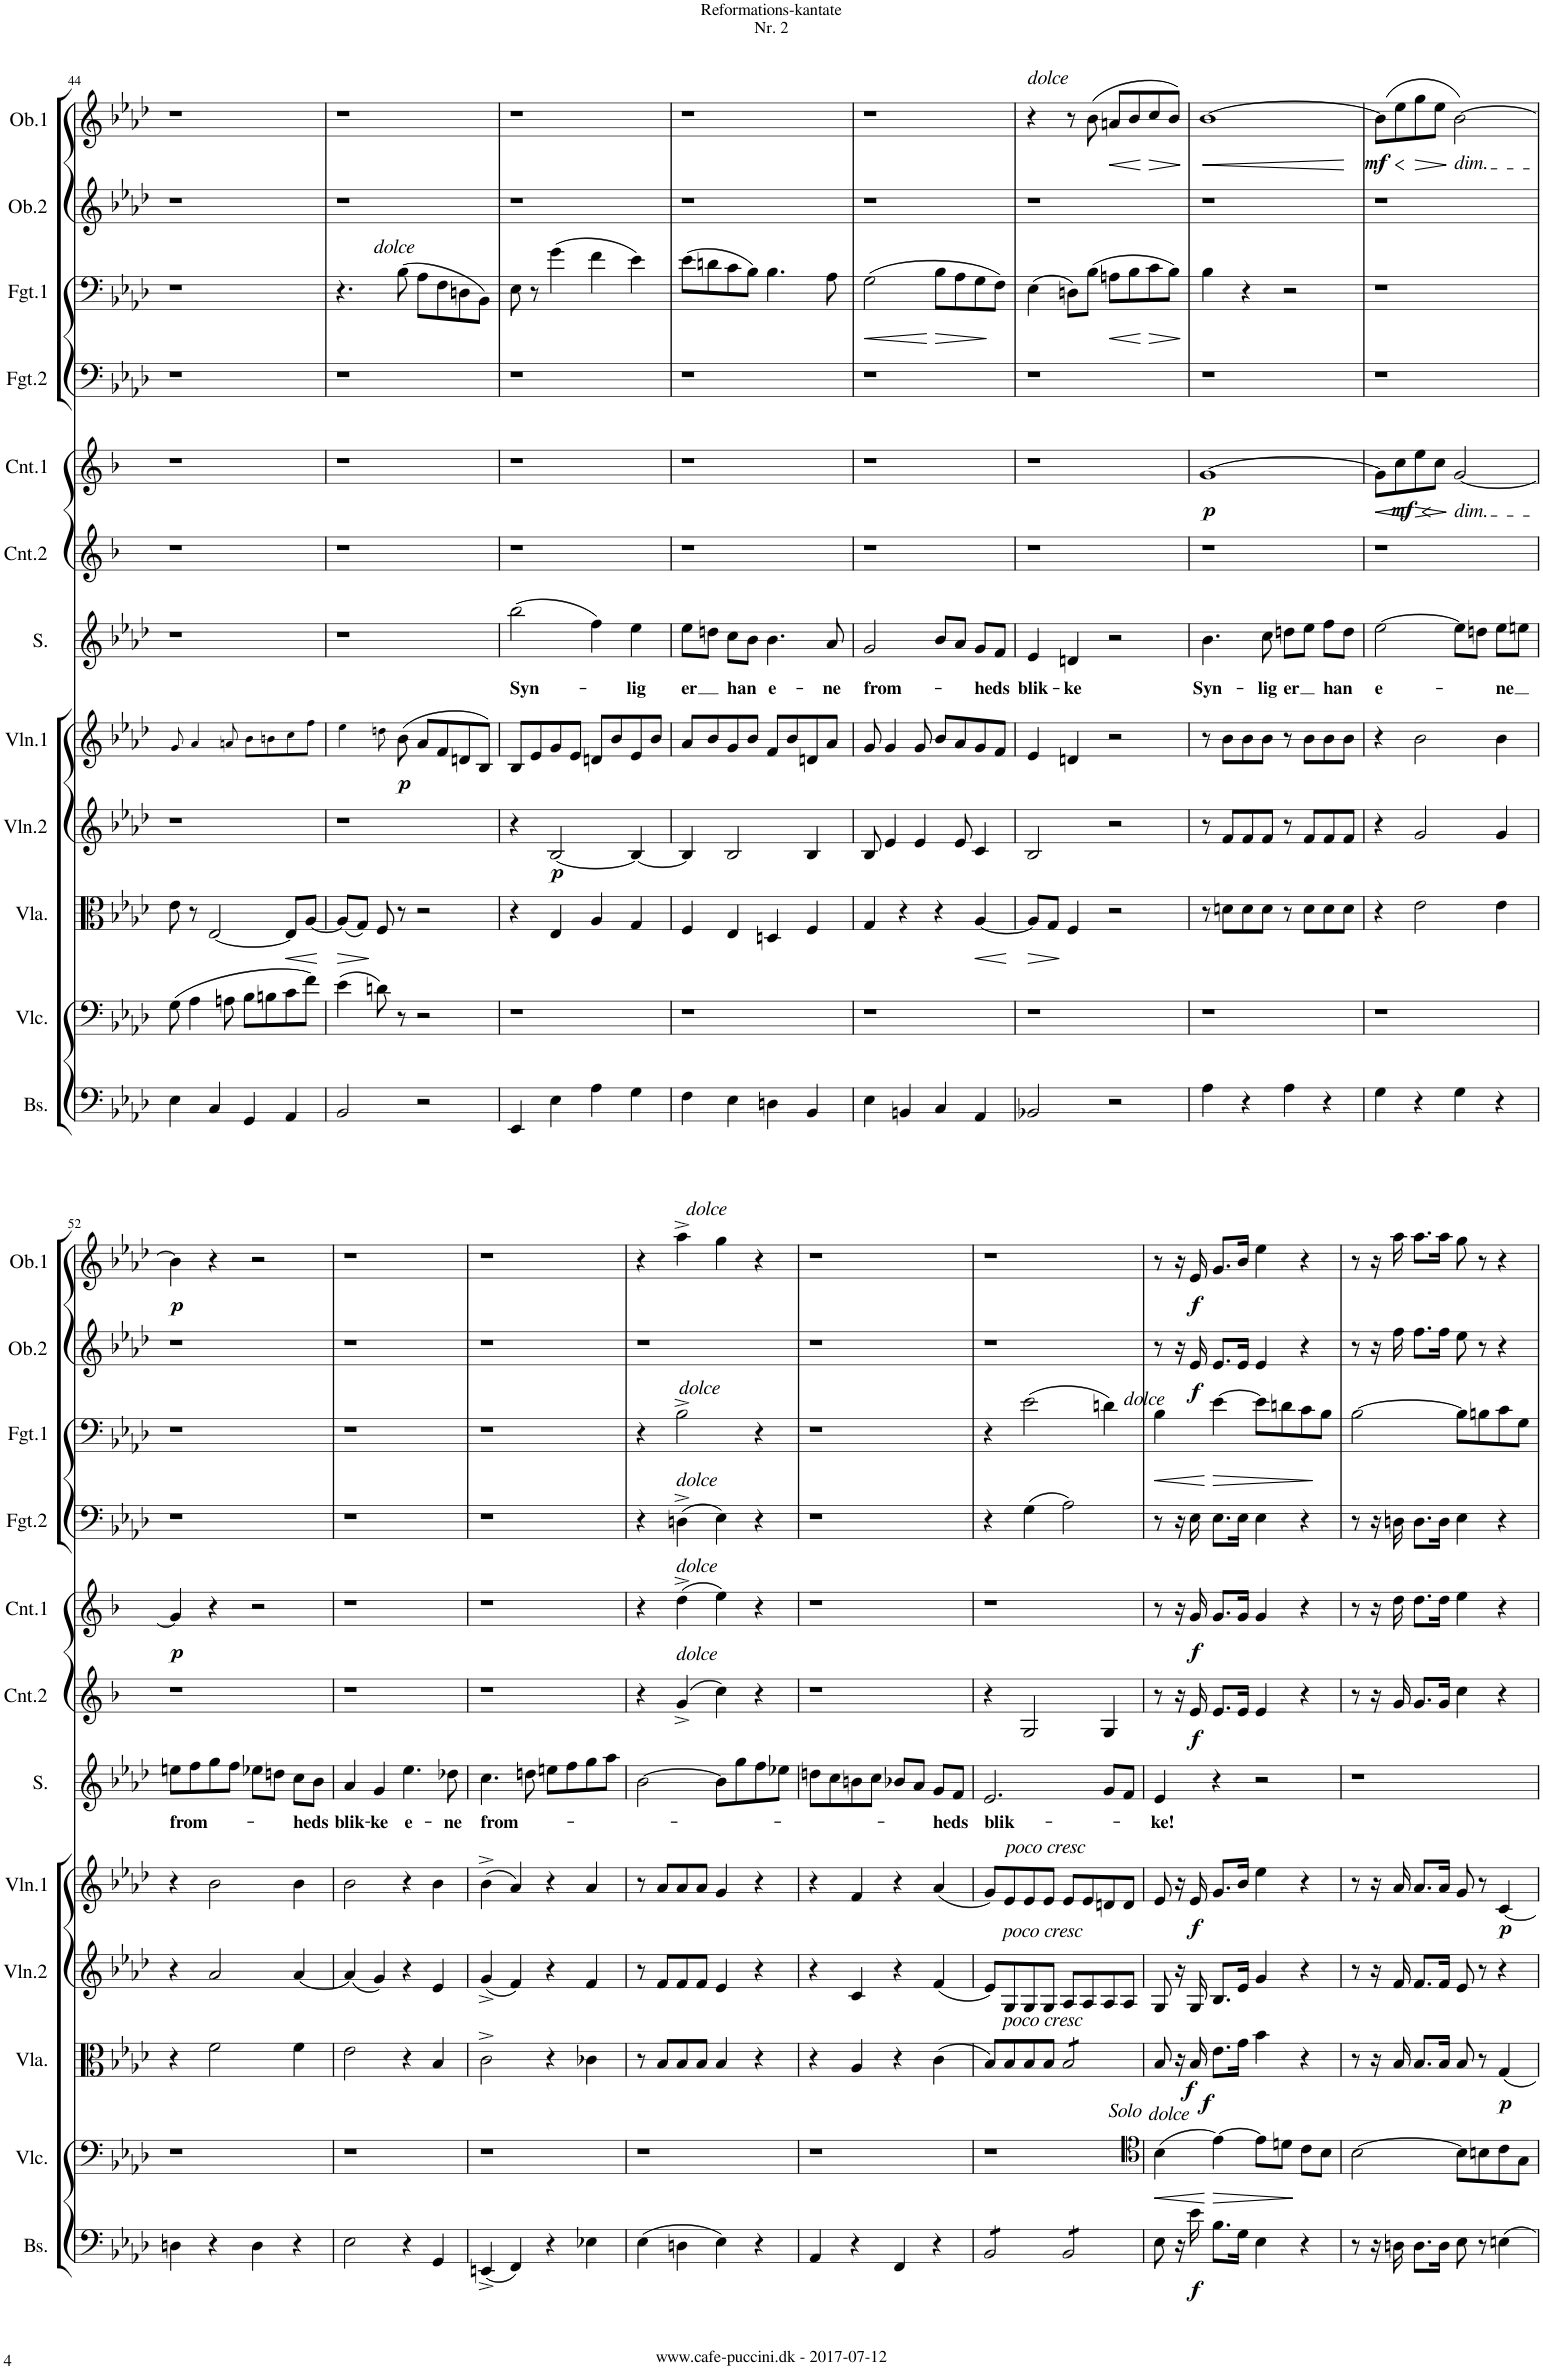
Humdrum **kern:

**kern	**dynam	**kern	**dynam	**kern	**dynam	**kern	**dynam	**kern	**dynam	**kern	**kern	**dynam	**kern	**text	**kern	**dynam	**kern	**dynam	**kern	**kern	**dynam	**kern	**dynam	**kern	**dynam
*part13	*part13	*part12	*part12	*part11	*part11	*part10	*part10	*part9	*part9	*part8	*part8	*part8	*part7	*part7	*part6	*part6	*part5	*part5	*part4	*part3	*part3	*part2	*part2	*part1	*part1
*staff14	*staff14	*staff13	*staff13	*staff12	*staff12	*staff11	*staff11	*staff10	*staff10	*staff9	*staff8	*staff8/9	*staff7	*staff7	*staff6	*staff6	*staff5	*staff5	*staff4	*staff3	*staff3	*staff2	*staff2	*staff1	*staff1
*I"Basso	*	*I"Violoncello	*	*I"Viola	*	*I"Violino 2	*	*I"Violino 1	*	*I"Piano	*	*	*I"Soprano	*	*I"Corno 2 (Eb)	*	*I"Corno 1 (Eb)	*	*I"Fagotto 2	*I"Fagotto 1	*	*I"Oboe 2	*	*I"Oboe 1	*
*I'Bs.	*	*I'Vlc.	*	*I'Vla.	*	*I'Vln.2	*	*I'Vln.1	*	*I'Pno.	*	*	*I'S.	*	*	*	*	*	*I'Fgt.2	*I'Fgt.1	*	*I'Ob.2	*	*I'Ob.1	*
!!LO:PB:g=z
*clefF4	*	*clefF4	*	*clefC3	*	*clefG2	*	*clefG2	*	*clefF4	*clefG2	*	*clefG2	*	*clefG2	*	*clefG2	*	*clefF4	*clefF4	*	*clefG2	*	*clefG2	*
*Trd7c12	*	*	*	*	*	*	*	*	*	*	*	*	*	*	*Trd-2c-3	*	*Trd-2c-3	*	*	*	*	*	*	*	*
*k[b-e-a-d-]	*	*k[b-e-a-d-]	*	*k[b-e-a-d-]	*	*k[b-e-a-d-]	*	*k[b-e-a-d-]	*	*k[b-e-a-d-]	*k[b-e-a-d-]	*	*k[b-e-a-d-]	*	*k[b-]	*	*k[b-]	*	*k[b-e-a-d-]	*k[b-e-a-d-]	*	*k[b-e-a-d-]	*	*k[b-e-a-d-]	*
*A-:	*	*A-:	*	*A-:	*	*A-:	*	*A-:	*	*A-:	*A-:	*	*A-:	*	*F:	*	*F:	*	*A-:	*A-:	*	*A-:	*	*A-:	*
*M4/4	*	*M4/4	*	*M4/4	*	*M4/4	*	*M4/4	*	*M4/4	*M4/4	*	*M4/4	*	*M4/4	*	*M4/4	*	*M4/4	*M4/4	*	*M4/4	*	*M4/4	*
*met(c)	*	*met(c)	*	*met(c)	*	*met(c)	*	*met(c)	*	*met(c)	*met(c)	*	*met(c)	*	*met(c)	*	*met(c)	*	*met(c)	*met(c)	*	*met(c)	*	*met(c)	*
=44	=44	=44	=44	=44	=44	=44	=44	=44	=44	=44	=44	=44	=44	=44	=44	=44	=44	=44	=44	=44	=44	=44	=44	=44	=44
*	*	*	*	*	*	*	*	*	*	*^	*^	*	*	*	*	*	*	*	*	*	*	*	*	*	*
4E-\	.	(8G\	.	8e-\	.	1r	.	8g/	.	4r	8E-	8g	8e-	.	1r	.	1r	.	1r	.	1r	1r	.	1r	.	1r	.
.	.	4A-\	.	8r	.	.	.	4a-/	.	.	8r	4a-	2..ryy	.	.	.	.	.	.	.	.	.	.	.	.	.	.
4C/	.	.	.	[2E-/	.	.	.	.	.	2e-	4c	.	.	.	.	.	.	.	.	.	.	.	.	.	.	.	.
.	.	8An\	.	.	.	.	.	8an/	.	.	.	8an	.	.	.	.	.	.	.	.	.	.	.	.	.	.	.
4GG/	.	8B-\L	.	.	.	.	.	8b-\L	.	.	4G	8b-L	.	.	.	.	.	.	.	.	.	.	.	.	.	.	.
.	.	8Bn\	.	.	.	.	.	8bn\	.	.	.	8bn	.	.	.	.	.	.	.	.	.	.	.	.	.	.	.
!	!	!	!	!	!LO:HP:b	!	!	!	!	!	!	!	!	!	!	!	!	!	!	!	!	!	!	!	!	!	!
4AA-/	.	8c\	.	8E-/L]	<	.	.	8cc\	.	8e-L	4A-	8cc	.	.	.	.	.	.	.	.	.	.	.	.	.	.	.
.	.	8f\J)	.	[8A-/J	.	.	.	8ff\J	.	8cJ	.	[8a 8ffJ	.	.	.	.	.	.	.	.	.	.	.	.	.	.	.
*	*	*	*	*	*	*	*	*	*	*v	*v	*	*	*	*	*	*	*	*	*	*	*	*	*	*	*	*
*	*	*	*	*	*	*	*	*	*	*	*v	*v	*	*	*	*	*	*	*	*	*	*	*	*	*	*
.	.	.	.	.	[	.	.	.	.	.	.	.	.	.	.	.	.	.	.	.	.	.	.	.	.
=45	=45	=45	=45	=45	=45	=45	=45	=45	=45	=45	=45	=45	=45	=45	=45	=45	=45	=45	=45	=45	=45	=45	=45	=45	=45
!	!	!	!	!	!LO:HP:b	!	!	!	!	!	!	!	!	!	!	!	!	!	!	!	!	!	!	!	!
*	*	*	*	*	*	*	*	*	*	*^	*^	*	*	*	*	*	*	*	*	*	*	*	*	*	*
2BB-/	.	(4e-\	.	(8A-/L]	>	1r	.	4ee-\	.	2B-	2B-	4ee-	8aL]	.	1r	.	1r	.	1r	.	1r	4.r	.	1r	.	1r	.
.	.	.	.	8G/J)	.	.	.	.	.	.	.	.	8gJ	.	.	.	.	.	.	.	.	.	.	.	.	.	.
.	.	8dn\)	.	8F/	]	.	.	8ddn\	.	.	.	8ddnL	8f	.	.	.	.	.	.	.	.	.	.	.	.	.	.
!	!	!	!	!	!	!	!	!	!	!	!	!	!	!	!	!	!	!	!	!	!	!LO:TX:a:i:t=dolce	!	!	!	!	!
!	!	!	!	!	!	!	!	!	!LO:DY:b	!	!	!	!	!	!	!	!	!	!	!	!	!	!	!	!	!	!
.	.	8r	.	8r	.	.	.	(8b-\	p	.	.	8b-J	2ryy	.	.	.	.	.	.	.	.	(8B-\	.	.	.	.	.
2r	.	2r	.	2r	.	.	.	8a-/L	.	2r	2ryy	8a-XL	.	.	.	.	.	.	.	.	.	8A-\L	.	.	.	.	.
.	.	.	.	.	.	.	.	8f/	.	.	.	8f	.	.	.	.	.	.	.	.	.	8F\	.	.	.	.	.
.	.	.	.	.	.	.	.	8dn/	.	.	.	8dn	.	.	.	.	.	.	.	.	.	8Dn\	.	.	.	.	.
.	.	.	.	.	.	.	.	8B-/J)	.	.	.	8B-J	8ryy	.	.	.	.	.	.	.	.	8BB-\J)	.	.	.	.	.
=46	=46	=46	=46	=46	=46	=46	=46	=46	=46	=46	=46	=46	=46	=46	=46	=46	=46	=46	=46	=46	=46	=46	=46	=46	=46	=46	=46
!	!	!	!	!	!	!	!	!	!	!	!	!	!	!	!	!LO:LY:b	!	!	!	!	!	!	!	!	!	!	!
*	*	*	*	*	*	*	*	*	*	*	*	*v	*v	*	*	*	*	*	*	*	*	*	*	*	*	*	*
4EE-/	.	1r	.	4r	.	4r	.	8B-/L	.	4r	4EE-	8B-L	.	(2bb-\	Syn-	1r	.	1r	.	1r	8E-\	.	1r	.	1r	.
.	.	.	.	.	.	.	.	8e-/	.	.	.	8e-	.	.	.	.	.	.	.	.	8r	.	.	.	.	.
!	!	!	!	!	!	!	!LO:DY:b	!	!	!	!	!	!	!	!	!	!	!	!	!	!	!	!	!	!	!
4E-\	.	.	.	4E-/	.	[2B-/	p	8g/	.	2B-	4E-	8g	.	.	.	.	.	.	.	.	(4g\	.	.	.	.	.
.	.	.	.	.	.	.	.	8e-/J	.	.	.	8e-J	.	.	.	.	.	.	.	.	.	.	.	.	.	.
4A-\	.	.	.	4A-/	.	.	.	8dn/L	.	.	4A-	8dnL	.	4ff\)	.	.	.	.	.	.	4f\	.	.	.	.	.
.	.	.	.	.	.	.	.	8b-/	.	.	.	8b-	.	.	.	.	.	.	.	.	.	.	.	.	.	.
!	!	!	!	!	!	!	!	!	!	!	!	!	!	!	!LO:LY:b	!	!	!	!	!	!	!	!	!	!	!
4G\	.	.	.	4G/	.	4B-/_	.	8e-/	.	[4B-	4G	8e-	.	4ee-\	-lig	.	.	.	.	.	4e-\)	.	.	.	.	.
.	.	.	.	.	.	.	.	8b-/J	.	.	.	8b-J	.	.	.	.	.	.	.	.	.	.	.	.	.	.
=47	=47	=47	=47	=47	=47	=47	=47	=47	=47	=47	=47	=47	=47	=47	=47	=47	=47	=47	=47	=47	=47	=47	=47	=47	=47	=47
!	!	!	!	!	!	!	!	!	!	!	!	!	!	!	!LO:LY:b	!	!	!	!	!	!	!	!	!	!	!
4F\	.	1r	.	4F/	.	4B-/]	.	8a-/L	.	4B-]	4F	8a-L	.	8ee-\L	er	1r	.	1r	.	1r	(8e-\L	.	1r	.	1r	.
.	.	.	.	.	.	.	.	8b-/	.	.	.	8b-	.	8ddn\J	.	.	.	.	.	.	8dn\	.	.	.	.	.
!	!	!	!	!	!	!	!	!	!	!	!	!	!	!	!LO:LY:b	!	!	!	!	!	!	!	!	!	!	!
4E-\	.	.	.	4E-/	.	2B-/	.	8g/	.	2B-	4E-	8g	.	8cc\L	han	.	.	.	.	.	8c\	.	.	.	.	.
.	.	.	.	.	.	.	.	8b-/J	.	.	.	8b-J	.	8b-\J	.	.	.	.	.	.	8B-\J)	.	.	.	.	.
!	!	!	!	!	!	!	!	!	!	!	!	!	!	!	!LO:LY:b	!	!	!	!	!	!	!	!	!	!	!
4Dn\	.	.	.	4Dn/	.	.	.	8f/L	.	.	4Dn	8fL	.	4.b-\	e-	.	.	.	.	.	4.B-\	.	.	.	.	.
.	.	.	.	.	.	.	.	8b-/	.	.	.	8b-	.	.	.	.	.	.	.	.	.	.	.	.	.	.
4BB-/	.	.	.	4F/	.	4B-/	.	8dn/	.	4B-	4BB-	8dn	.	.	.	.	.	.	.	.	.	.	.	.	.	.
!	!	!	!	!	!	!	!	!	!	!	!	!	!	!	!LO:LY:b	!	!	!	!	!	!	!	!	!	!	!
.	.	.	.	.	.	.	.	8a-/J	.	.	.	8a-J	.	8a-/	-ne	.	.	.	.	.	8A-\	.	.	.	.	.
=48	=48	=48	=48	=48	=48	=48	=48	=48	=48	=48	=48	=48	=48	=48	=48	=48	=48	=48	=48	=48	=48	=48	=48	=48	=48	=48
*	*	*	*	*	*	*	*	*	*	*	*	*^	*	*	*	*	*	*	*	*	*	*	*	*	*	*
!	!	!	!	!	!	!	!	!	!	!	!	!	!	!	!	!LO:LY:b	!	!	!	!	!	!	!LO:HP:b	!	!	!	!
4E-\	.	1r	.	4G/	.	8B-/	.	8g/	.	8E- 8B-	2.ryy	8e- 8g	2ryy	.	2g/	from-	1r	.	1r	.	1r	(2G\	<	1r	.	1r	.
.	.	.	.	.	.	4e-/	.	4g/	.	8r	.	4e- 4g	.	.	.	.	.	.	.	.	.	.	.	.	.	.	.
4BBn/	.	.	.	4r	.	.	.	.	.	4BBn 4Bn	.	.	.	.	.	.	.	.	.	.	.	.	.	.	.	.	.
.	.	.	.	.	.	4e-/	.	8g/	.	.	.	8e- 8g	.	.	.	.	.	.	.	.	.	.	.	.	.	.	.
!	!	!	!	!	!	!	!	!	!	!	!	!	!	!	!	!	!	!	!	!	!	!	!LO:HP:n=1:b	!	!	!	!
4C/	.	.	.	4r	.	.	.	8b-/L	.	4C 4c	.	8b-L	4e-	.	8b-/L	.	.	.	.	.	.	8B-\L	[ >	.	.	.	.
.	.	.	.	.	.	8e-/	.	8a-/	.	.	.	8a-	.	.	8a-/J	.	.	.	.	.	.	8A-\	.	.	.	.	.
!	!	!	!	!	!LO:HP:b	!	!	!	!	!	!	!	!	!	!	!LO:LY:b	!	!	!	!	!	!	!	!	!	!	!
4AA-/	.	.	.	[4A-/	<	4c/	.	8g/	.	8r	4AA-	8g	4c	.	8g/L	-heds	.	.	.	.	.	8G\	.	.	.	.	.
.	.	.	.	.	.	.	.	8f/J	.	[8A-	.	8fJ	.	.	8f/J	.	.	.	.	.	.	8F\J)	]	.	.	.	.
*	*	*	*	*	*	*	*	*	*	*v	*v	*	*	*	*	*	*	*	*	*	*	*	*	*	*	*	*
*	*	*	*	*	*	*	*	*	*	*	*v	*v	*	*	*	*	*	*	*	*	*	*	*	*	*	*
.	.	.	.	.	[	.	.	.	.	.	.	.	.	.	.	.	.	.	.	.	.	.	.	.	.
=49	=49	=49	=49	=49	=49	=49	=49	=49	=49	=49	=49	=49	=49	=49	=49	=49	=49	=49	=49	=49	=49	=49	=49	=49	=49
!	!	!	!	!	!	!	!	!	!	!	!	!	!	!	!	!	!	!	!	!	!	!	!	!LO:TX:a:i:t=dolce	!
!	!	!	!	!	!LO:HP:b	!	!	!	!	!	!	!	!	!LO:LY:b	!	!	!	!	!	!	!	!	!	!	!
*	*	*	*	*	*	*	*	*	*	*^	*^	*	*	*	*	*	*	*	*	*	*	*	*	*	*
2BB-X/	.	1r	.	8A-/L]	>	2B-/	.	4e-/	.	8A-L]	2BB-X	4e-	2B-X	.	4e-/	blik-	1r	.	1r	.	1r	(4E-\	.	1r	.	4r	.
.	.	.	.	8G/J	.	.	.	.	.	8G	.	.	.	.	.	.	.	.	.	.	.	.	.	.	.	.	.
!	!	!	!	!	!	!	!	!	!	!	!	!	!	!	!	!LO:LY:b	!	!	!	!	!	!	!	!	!	!	!
.	.	.	.	4F/	]	.	.	4dn/	.	8F	.	8dnL	.	.	4dn/	-ke	.	.	.	.	.	8Dn\L)	.	.	.	8r	.
.	.	.	.	.	.	.	.	.	.	8B-XJ	.	8b-J	.	.	.	.	.	.	.	.	.	(8B-\J	.	.	.	(8b-\	.
!	!	!	!	!	!	!	!	!	!	!	!	!	!	!	!	!	!	!	!	!	!	!	!LO:HP:b	!	!	!	!LO:HP:b
2r	.	.	.	2r	.	2r	.	2r	.	8AnL	2ryy	8anL	2ryy	.	2r	.	.	.	.	.	.	8An\L	<	.	.	8an/L	<
.	.	.	.	.	.	.	.	.	.	8B-	.	8b-	.	.	.	.	.	.	.	.	.	8B-\	.	.	.	8b-/	.
!	!	!	!	!	!	!	!	!	!	!	!	!	!	!LO:HP:b	!	!	!	!	!	!	!	!	!LO:HP:n=1:b	!	!	!	!LO:HP:n=1:b
.	.	.	.	.	.	.	.	.	.	8c	.	8cc	.	>	.	.	.	.	.	.	.	8c\	[ >	.	.	8cc/	[ >
.	.	.	.	.	.	.	.	.	.	8B-J	.	8b-J	.	]	.	.	.	.	.	.	.	8B-\J)	.	.	.	8b-/J)	.
*	*	*	*	*	*	*	*	*	*	*v	*v	*	*	*	*	*	*	*	*	*	*	*	*	*	*	*	*
*	*	*	*	*	*	*	*	*	*	*	*v	*v	*	*	*	*	*	*	*	*	*	*	*	*	*	*
.	.	.	.	.	.	.	.	.	.	.	.	.	.	.	.	.	.	.	.	.	]	.	.	.	]
=50	=50	=50	=50	=50	=50	=50	=50	=50	=50	=50	=50	=50	=50	=50	=50	=50	=50	=50	=50	=50	=50	=50	=50	=50	=50
!	!	!	!	!	!	!	!	!	!	!	!	!	!	!LO:LY:b	!	!	!	!LO:HP:b	!	!	!	!	!	!	!LO:HP:b
!	!	!	!	!	!	!	!	!	!	!	!	!	!	!	!	!	!	!LO:DY:n=1:b	!	!	!	!	!	!	!
!	!	!	!	!	!	!	!	!	!	!	!	!	!	!	!	!	!	!LO:DY:n=2:b	!	!	!	!	!	!	!
4A-\	.	1r	.	8r	.	8r	.	8r	.	4A-X	8r	.	4.b-\	Syn-	1r	.	[1g	< p mf	1r	4B-\	.	1r	.	[1b-	<
.	.	.	.	8dn\L	.	8f/L	.	8b-\L	.	.	8dn 8f 8b-	.	.	.	.	.	.	.	.	.	.	.	.	.	.
4r	.	.	.	8d\	.	8f/	.	8b-\	.	4r	8d 8f 8b-L	.	.	.	.	.	.	.	.	4r	.	.	.	.	.
!	!	!	!	!	!	!	!	!	!	!	!	!	!	!LO:LY:b	!	!	!	!	!	!	!	!	!	!	!
.	.	.	.	8d\J	.	8f/J	.	8b-\J	.	.	8d 8f 8b-J	.	8cc\	-lig	.	.	.	.	.	.	.	.	.	.	.
!	!	!	!	!	!	!	!	!	!	!	!	!	!	!LO:LY:b	!	!	!	!	!	!	!	!	!	!	!
4A-\	.	.	.	8r	.	8r	.	8r	.	4A-	8r	.	8ddn\L	er	.	.	.	.	.	2r	.	.	.	.	.
.	.	.	.	8d\L	.	8f/L	.	8b-\L	.	.	8d 8f 8b-	.	8ee-\J	.	.	.	.	.	.	.	.	.	.	.	.
!	!	!	!	!	!	!	!	!	!	!	!	!	!	!LO:LY:b	!	!	!	!	!	!	!	!	!	!	!
4r	.	.	.	8d\	.	8f/	.	8b-\	.	4r	8d 8f 8b-L	.	8ff\L	han	.	.	.	.	.	.	.	.	.	.	.
.	.	.	.	8d\J	.	8f/J	.	8b-\J	.	.	8d 8f 8b-J	.	8dd\J	.	.	.	.	.	.	.	.	.	.	.	.
.	.	.	.	.	.	.	.	.	.	.	.	.	.	.	.	.	.	[	.	.	.	.	.	.	[
=51	=51	=51	=51	=51	=51	=51	=51	=51	=51	=51	=51	=51	=51	=51	=51	=51	=51	=51	=51	=51	=51	=51	=51	=51	=51
!	!	!	!	!	!	!	!	!	!	!	!	!LO:HP:b	!	!LO:LY:b	!	!	!	!LO:HP:b	!	!	!	!	!	!	!LO:HP:b
!	!	!	!	!	!	!	!	!	!	!	!	!	!	!	!	!	!	!	!	!	!	!	!	!	!LO:DY:n=1:b
4G\	.	1r	.	4r	.	4r	.	4r	.	8GL	4e- 4b-	<	[2ee-\	e-	1r	.	8g\L]	<	1r	1r	.	1r	.	(8b-\L]	< mf
.	.	.	.	.	.	.	.	.	.	8B-	.	.	.	.	.	.	8cc\	.	.	.	.	.	.	8ee-\	.
!	!	!	!	!	!	!	!	!	!	!	!	!	!	!	!	!	!	!LO:HP:n=1:b	!	!	!	!	!	!	!LO:HP:n=1:b
4r	.	.	.	2e-\	.	2g/	.	2b-\	.	8e-	8ggL	[	.	.	.	.	8ee\	[ >	.	.	.	.	.	8gg\	[ >
.	.	.	.	.	.	.	.	.	.	8B-J	8ee-J	.	.	.	.	.	8cc\J	.	.	.	.	.	.	8ee-\J	.
!	!	!	!	!	!	!	!	!	!	!	!	!	!	!	!	!	!	!	!	!	!	!	!	!LO:TX:b:i:t=dim.	!
!	!	!	!	!	!	!	!	!	!	!	!	!	!	!	!	!	!LO:TX:b:i:t=dim.	!	!	!	!	!	!	!	!
4G\	.	.	.	.	.	.	.	.	.	4G 4e-	4b-	.	8ee-\L]	.	.	.	[2g/	]	.	.	.	.	.	[2b-\)	]
.	.	.	.	.	.	.	.	.	.	.	.	.	8ddn\J	.	.	.	.	.	.	.	.	.	.	.	.
!	!	!	!	!	!	!	!	!	!	!	!	!	!	!LO:LY:b	!	!	!	!	!	!	!	!	!	!	!
4r	.	.	.	4e-\	.	4g/	.	4b-\	.	4r	4b-	.	8ee-\L	-ne	.	.	.	.	.	.	.	.	.	.	.
.	.	.	.	.	.	.	.	.	.	.	.	.	8een\J	.	.	.	.	.	.	.	.	.	.	.	.
!!LO:LB:g=z
=52	=52	=52	=52	=52	=52	=52	=52	=52	=52	=52	=52	=52	=52	=52	=52	=52	=52	=52	=52	=52	=52	=52	=52	=52	=52
!	!	!	!	!	!	!	!	!	!	!	!	!	!	!LO:LY:b	!	!	!	!LO:DY:b	!	!	!	!	!	!	!LO:DY:b
4Dn\	.	1r	.	4r	.	4r	.	4r	.	4Dn	4r	.	8een\L	from-	1r	.	4g/]	p	1r	1r	.	1r	.	4b-\]	p
.	.	.	.	.	.	.	.	.	.	.	.	.	8ff\	.	.	.	.	.	.	.	.	.	.	.	.
4r	.	.	.	2f\	.	2a-/	.	2b-\	.	4r	2f 2a- 2b-	.	8gg\	.	.	.	4r	.	.	.	.	.	.	4r	.
.	.	.	.	.	.	.	.	.	.	.	.	.	8ff\J	.	.	.	.	.	.	.	.	.	.	.	.
4D\	.	.	.	.	.	.	.	.	.	4D	.	.	8ee-X\L	.	.	.	2r	.	.	.	.	.	.	2r	.
.	.	.	.	.	.	.	.	.	.	.	.	.	8ddn\J	.	.	.	.	.	.	.	.	.	.	.	.
!	!	!	!	!	!	!	!	!	!	!	!	!	!	!LO:LY:b	!	!	!	!	!	!	!	!	!	!	!
4r	.	.	.	4f\	.	[4a-/	.	4b-\	.	4r	4f 4a- 4b-	.	8cc\L	-heds	.	.	.	.	.	.	.	.	.	.	.
.	.	.	.	.	.	.	.	.	.	.	.	.	8b-\J	.	.	.	.	.	.	.	.	.	.	.	.
=53	=53	=53	=53	=53	=53	=53	=53	=53	=53	=53	=53	=53	=53	=53	=53	=53	=53	=53	=53	=53	=53	=53	=53	=53	=53
*	*	*	*	*	*	*	*	*	*	*	*^	*	*	*	*	*	*	*	*	*	*	*	*	*	*
*	*	*	*	*	*	*	*	*	*	*	*	*^	*	*	*	*	*	*	*	*	*	*	*	*	*	*
!	!	!	!	!	!	!	!	!	!	!	!	!	!	!	!	!LO:LY:b	!	!	!	!	!	!	!	!	!	!	!
2E-\	.	1r	.	2e-\	.	(4a-/]	.	2b-\	.	2E-	4a-	2b-	2e-	.	4a-/	blik-	1r	.	1r	.	1r	1r	.	1r	.	1r	.
!	!	!	!	!	!	!	!	!	!	!	!	!	!	!	!	!LO:LY:b	!	!	!	!	!	!	!	!	!	!	!
.	.	.	.	.	.	4g/)	.	.	.	.	4g	.	.	.	4g/	-ke	.	.	.	.	.	.	.	.	.	.	.
!	!	!	!	!	!	!	!	!	!	!	!	!	!	!	!	!LO:LY:b	!	!	!	!	!	!	!	!	!	!	!
4r	.	.	.	4r	.	4r	.	4r	.	4r	4r	2ryy	2ryy	.	4.ee-\	e-	.	.	.	.	.	.	.	.	.	.	.
4GG/	.	.	.	4B-/	.	4e-/	.	4b-\	.	4GG	4B- 4e- 4b-	.	.	.	.	.	.	.	.	.	.	.	.	.	.	.	.
!	!	!	!	!	!	!	!	!	!	!	!	!	!	!	!	!LO:LY:b	!	!	!	!	!	!	!	!	!	!	!
.	.	.	.	.	.	.	.	.	.	.	.	.	.	.	8dd-X\	-ne	.	.	.	.	.	.	.	.	.	.	.
*	*	*	*	*	*	*	*	*	*	*	*	*v	*v	*	*	*	*	*	*	*	*	*	*	*	*	*	*
=54	=54	=54	=54	=54	=54	=54	=54	=54	=54	=54	=54	=54	=54	=54	=54	=54	=54	=54	=54	=54	=54	=54	=54	=54	=54	=54
!	!	!	!	!	!	!	!	!	!	!	!	!	!	!	!LO:LY:b	!	!	!	!	!	!	!	!	!	!	!
(4EEn^/	.	1r	.	2c^\	.	(4g^/	.	(4b-^\	.	4En	4g 4b-	2c	.	4.cc\	from-	1r	.	1r	.	1r	1r	.	1r	.	1r	.
4FF/)	.	.	.	.	.	4f/)	.	4a-/)	.	4F	4f 4a-	.	.	.	.	.	.	.	.	.	.	.	.	.	.	.
.	.	.	.	.	.	.	.	.	.	.	.	.	.	8ddn\	.	.	.	.	.	.	.	.	.	.	.	.
4r	.	.	.	4r	.	4r	.	4r	.	4r	4r	4r	.	8een\L	.	.	.	.	.	.	.	.	.	.	.	.
.	.	.	.	.	.	.	.	.	.	.	.	.	.	8ff\	.	.	.	.	.	.	.	.	.	.	.	.
4E-X\	.	.	.	4c-X\	.	4f/	.	4a-/	.	4E-X	4f 4a-	4c-X	.	8gg\	.	.	.	.	.	.	.	.	.	.	.	.
.	.	.	.	.	.	.	.	.	.	.	.	.	.	8aa-\J	.	.	.	.	.	.	.	.	.	.	.	.
*	*	*	*	*	*	*	*	*	*	*	*v	*v	*	*	*	*	*	*	*	*	*	*	*	*	*	*
=55	=55	=55	=55	=55	=55	=55	=55	=55	=55	=55	=55	=55	=55	=55	=55	=55	=55	=55	=55	=55	=55	=55	=55	=55	=55
(4E-\	.	1r	.	8r	.	8r	.	8r	.	4E-	8r	.	[2b-\	.	4r	.	4r	.	4r	4r	.	1r	.	4r	.
.	.	.	.	8B-/L	.	8f/L	.	8a-/L	.	.	8B- 8f 8a-	.	.	.	.	.	.	.	.	.	.	.	.	.	.
!	!	!	!	!	!	!	!	!	!	!	!	!	!	!	!	!	!	!	!	!	!	!	!	!LO:TX:a:i:t=dolce	!
!	!	!	!	!	!	!	!	!	!	!	!	!	!	!	!	!	!	!	!	!LO:TX:a:i:t=dolce	!	!	!	!	!
!	!	!	!	!	!	!	!	!	!	!	!	!	!	!	!	!	!	!	!LO:TX:a:i:t=dolce	!	!	!	!	!	!
!	!	!	!	!	!	!	!	!	!	!	!	!	!	!	!	!	!LO:TX:a:i:t=dolce	!	!	!	!	!	!	!	!
!	!	!	!	!	!	!	!	!	!	!	!	!	!	!	!LO:TX:a:i:t=dolce	!	!	!	!	!	!	!	!	!	!
4Dn\	.	.	.	8B-/	.	8f/	.	8a-/	.	4Dn	8B- 8f 8a-L	.	.	.	(4g^/	.	(4dd^\	.	(4Dn^\	2B-^\	.	.	.	4aa-^\	.
.	.	.	.	8B-/J	.	8f/J	.	8a-/J	.	.	8B- 8f 8a-J	.	.	.	.	.	.	.	.	.	.	.	.	.	.
4E-\)	.	.	.	4B-/	.	4e-/	.	4g/	.	4E-	4B- 4e- 4g	.	8b-\L]	.	4cc\)	.	4ee\)	.	4E-\)	.	.	.	.	4gg\	.
.	.	.	.	.	.	.	.	.	.	.	.	.	8gg\	.	.	.	.	.	.	.	.	.	.	.	.
4r	.	.	.	4r	.	4r	.	4r	.	4r	4r	.	8ff\	.	4r	.	4r	.	4r	4r	.	.	.	4r	.
.	.	.	.	.	.	.	.	.	.	.	.	.	8ee-X\J	.	.	.	.	.	.	.	.	.	.	.	.
=56	=56	=56	=56	=56	=56	=56	=56	=56	=56	=56	=56	=56	=56	=56	=56	=56	=56	=56	=56	=56	=56	=56	=56	=56	=56
4AA-/	.	1r	.	4r	.	4r	.	4r	.	4AA-	4r	.	8ddn\L	.	1r	.	1r	.	1r	1r	.	1r	.	1r	.
.	.	.	.	.	.	.	.	.	.	.	.	.	8cc\	.	.	.	.	.	.	.	.	.	.	.	.
4r	.	.	.	4A-/	.	4c/	.	4f/	.	4r	4A- 4c 4f	.	8bn\	.	.	.	.	.	.	.	.	.	.	.	.
.	.	.	.	.	.	.	.	.	.	.	.	.	8cc\J	.	.	.	.	.	.	.	.	.	.	.	.
4FF/	.	.	.	4r	.	4r	.	4r	.	4FF	4r	.	8b-X/L	.	.	.	.	.	.	.	.	.	.	.	.
.	.	.	.	.	.	.	.	.	.	.	.	.	8a-/J	.	.	.	.	.	.	.	.	.	.	.	.
!	!	!	!	!	!	!	!	!	!	!	!	!	!	!LO:LY:b	!	!	!	!	!	!	!	!	!	!	!
4r	.	.	.	(4c\	.	(4f/	.	(4a-/	.	4r	4c 4f 4a-	.	8g/L	-heds	.	.	.	.	.	.	.	.	.	.	.
.	.	.	.	.	.	.	.	.	.	.	.	.	8f/J	.	.	.	.	.	.	.	.	.	.	.	.
=57	=57	=57	=57	=57	=57	=57	=57	=57	=57	=57	=57	=57	=57	=57	=57	=57	=57	=57	=57	=57	=57	=57	=57	=57	=57
!	!	!	!	!	!	!	!	!	!	!	!	!	!	!LO:LY:b	!	!	!	!	!	!	!	!	!	!	!
*tremolo	*	*	*	*	*	*	*	*	*	*	*	*	*	*	*	*	*	*	*	*	*	*	*	*	*
8BB-/L	.	1r	.	8B-/L)	.	8e-/L)	.	8g/L)	.	4BB-	8B- 8e- 8gL	.	2.e-/	blik-	4r	.	1r	.	4r	4r	.	1r	.	1r	.
!	!	!	!	!	!	!	!	!LO:TX:a:i:t=poco cresc	!	!	!	!	!	!	!	!	!	!	!	!	!	!	!	!	!
!	!	!	!	!	!	!LO:TX:a:i:t=poco cresc	!	!	!	!	!	!	!	!	!	!	!	!	!	!	!	!	!	!	!
!	!	!	!	!LO:TX:a:i:t=poco cresc	!	!	!	!	!	!	!	!	!	!	!	!	!	!	!	!	!	!	!	!	!
8BB-/	.	.	.	8B-/	.	8G/	.	8e-/	.	.	8G	.	.	.	.	.	.	.	.	.	.	.	.	.	.
8BB-/	.	.	.	8B-/	.	8G/	.	8e-/	.	4r	8B-	.	.	.	2G/	.	.	.	(4G\	(2e-\	.	.	.	.	.
8BB-/J	.	.	.	8B-/J	.	8G/J	.	8e-/J	.	.	8e-J	.	.	.	.	.	.	.	.	.	.	.	.	.	.
*	*	*	*	*tremolo	*	*	*	*	*	*	*	*	*	*	*	*	*	*	*	*	*	*	*	*	*
8BB-/L	.	.	.	8B-/L	.	8A-/L	.	8e-/L	.	2BBB- 2BB-	8r	.	.	.	.	.	.	.	2A-\)	.	.	.	.	.	.
8BB-/	.	.	.	8B-/	.	8A-/	.	8e-/	.	.	8A-	.	.	.	.	.	.	.	.	.	.	.	.	.	.
8BB-/	.	.	.	8B-/	.	8A-/	.	8dn/	.	.	8B-L	.	8g/L	.	4G/	.	.	.	.	4dn\)	.	.	.	.	.
8BB-/J	.	.	.	8B-/J	.	8A-/J	.	8d/J	.	.	8dnJ	.	8f/J	.	.	.	.	.	.	.	.	.	.	.	.
*	*	*	*	*Xtremolo	*	*	*	*	*	*	*	*	*	*	*	*	*	*	*	*	*	*	*	*	*
*Xtremolo	*	*	*	*	*	*	*	*	*	*	*	*	*	*	*	*	*	*	*	*	*	*	*	*	*
=58	=58	=58	=58	=58	=58	=58	=58	=58	=58	=58	=58	=58	=58	=58	=58	=58	=58	=58	=58	=58	=58	=58	=58	=58	=58
*	*	*clefC4	*	*	*	*	*	*	*	*	*	*	*	*	*	*	*	*	*	*	*	*	*	*	*
!	!	!	!	!	!	!	!	!	!	!	!	!	!	!	!	!	!	!	!	!LO:TX:a:i:t=dolce	!	!	!	!	!
!	!	!LO:TX:a:i:t=Solo	!	!	!	!	!	!	!	!	!	!	!	!	!	!	!	!	!	!	!	!	!	!	!
!	!	!LO:TX:a:i:t=dolce	!	!	!	!	!	!	!	!	!	!	!	!	!	!	!	!	!	!	!	!	!	!	!
!	!	!	!LO:HP:b	!	!	!	!	!	!	!	!	!LO:DY:b	!	!LO:LY:b	!	!	!	!	!	!	!LO:HP:b	!	!	!	!
*	*	*	*	*	*	*	*	*	*	*	*^	*	*	*	*	*	*	*	*	*	*	*	*	*	*
8E-\	.	(4B-\	<	8B-/	.	8G/	.	8e-/	.	8.E- 8.GL	4b-	2e-	mf	4e-/	-ke!	8r	.	8r	.	8r	4B-\	<	8r	.	8r	.
16r	.	.	.	16r	.	16r	.	16r	.	.	.	.	.	.	.	16r	.	16r	.	16r	.	.	16r	.	16r	.
!	!LO:DY:b	!	!	!	!LO:DY:b	!	!	!	!	!	!	!	!	!	!	!	!	!	!	!	!	!	!	!	!	!
!	!	!	!	!	!LO:DY:n=1:b	!	!	!	!LO:DY:b	!	!	!	!	!	!	!	!LO:DY:b	!	!LO:DY:b	!	!	!	!	!LO:DY:b	!	!LO:DY:b
16e-\	f	.	.	16B-/	f f	16G/	.	16e-/	f	16E-Jk	.	.	.	.	.	16e/	f	16g/	f	16E-\	.	.	16e-/	f	16e-/	f
!	!	!	!LO:HP:n=1:b	!	!	!	!	!	!	!	!	!	!	!	!	!	!	!	!	!	!	!LO:HP:n=1:b	!	!	!	!
8.B-\L	.	[4e-\)	[ >	8.e-\L	.	8.B-/L	.	8.g/L	.	8.GL	[4ee-	.	.	4r	.	8.e/L	.	8.g/L	.	8.E-\L	[4e-\	[ >	8.e-/L	.	8.g/L	.
16G\Jk	.	.	.	16g\Jk	.	16e-/Jk	.	16b-/Jk	.	16B-Jk	.	.	.	.	.	16e/Jk	.	16g/Jk	.	16E-\Jk	.	.	16e-/Jk	.	16b-/Jk	.
4E-\	.	8e-\L]	.	4b-\	.	4g/	.	4ee-\	.	4e-	8ee-L]	4g	.	2r	.	4e/	.	4g/	.	4E-\	8e-\L]	.	4e-/	.	4ee-\	.
.	.	8dn\J	.	.	.	.	.	.	.	.	8ddn	.	.	.	.	.	.	.	.	.	8dn\	.	.	.	.	.
4r	.	8c\L	]	4r	.	4r	.	4r	.	4r	8cc	4ryy	.	.	.	4r	.	4r	.	4r	8c\	.	4r	.	4r	.
.	.	8B-\J	.	.	.	.	.	.	.	.	8b-J	.	.	.	.	.	.	.	.	.	8B-\J	]	.	.	.	.
=59	=59	=59	=59	=59	=59	=59	=59	=59	=59	=59	=59	=59	=59	=59	=59	=59	=59	=59	=59	=59	=59	=59	=59	=59	=59	=59
8r	.	[2B-\	.	8r	.	8r	.	8r	.	8r	[2b-	8.ryy	.	1r	.	8r	.	8r	.	8r	[2B-\	.	8r	.	8r	.
16r	.	.	.	16r	.	16r	.	16r	.	16r	.	.	.	.	.	16r	.	16r	.	16r	.	.	16r	.	16r	.
16Dn\	.	.	.	16B-/	.	16f/	.	16a-/	.	16Dn	.	16f 16a-	.	.	.	16g/	.	16dd\	.	16Dn\	.	.	16ff\	.	16aa-\	.
8.D\L	.	.	.	8.B-/L	.	8.f/L	.	8.a-/L	.	8.DL	.	8.f 8.a-L	.	.	.	8.g/L	.	8.dd\L	.	8.D\L	.	.	8.ff\L	.	8.aa-\L	.
16D\Jk	.	.	.	16B-/Jk	.	16f/Jk	.	16a-/Jk	.	16DJk	.	16f 16a-Jk	.	.	.	16g/Jk	.	16dd\Jk	.	16D\Jk	.	.	16ff\Jk	.	16aa-\Jk	.
8E-\	.	8B-\L]	.	8B-/	.	8e-/	.	8g/	.	8E-	8b-L]	8e- 8g	.	.	.	4cc\	.	4ee\	.	4E-\	8B-\L]	.	8ee-\	.	8gg\	.
8r	.	8Bn\	.	8r	.	8r	.	8r	.	8r	8bn	8ryy	.	.	.	.	.	.	.	.	8Bn\	.	8r	.	8r	.
!	!	!	!	!	!LO:DY:b	!	!	!	!LO:DY:b	!	!	!	!	!	!	!	!	!	!	!	!	!	!	!	!	!
4En\	.	8c\	.	4G/	p	4r	.	[4c/	p	4En	8cc	4c	.	.	.	4r	.	4r	.	4r	8c\	.	4r	.	4r	.
.	.	8G\J	.	.	.	.	.	.	.	.	8gJ	.	.	.	.	.	.	.	.	.	8G\J	.	.	.	.	.
*	*	*	*	*	*	*	*	*	*	*	*v	*v	*	*	*	*	*	*	*	*	*	*	*	*	*	*
=	=	=	=	=	=	=	=	=	=	=	=	=	=	=	=	=	=	=	=	=	=	=	=	=	=
*-	*-	*-	*-	*-	*-	*-	*-	*-	*-	*-	*-	*-	*-	*-	*-	*-	*-	*-	*-	*-	*-	*-	*-	*-	*-
